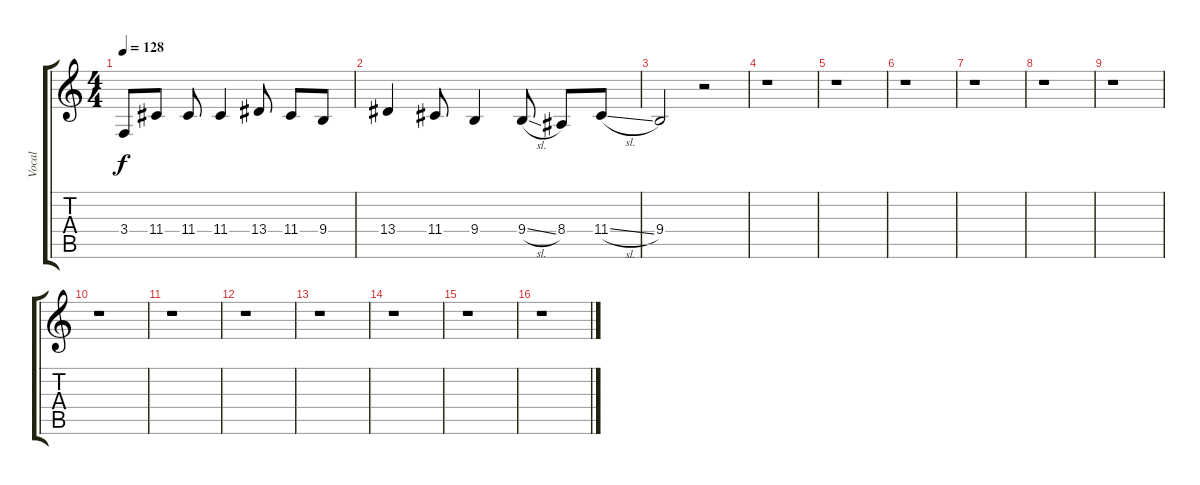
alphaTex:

\track ("Vocal" "Vocal") {instrument sopranosax}
\staff {score tabs}
\tuning (E4 B3 G3 D3 A2 E2) {hide}
\ts (4 4)
\tempo 128
\clef g2
\ks c
3.4.8{dy f} 11.4.8 11.4.8 11.4.4 13.4.8 11.4.8 9.4.8 |
13.4.4 11.4.8 9.4.4 9.4{sl}.8 8.4.8 11.4{sl}.8 |
9.4.2 r.2 |
r.1 |
r.1 |
r.1 |
r.1 |
r.1 |
r.1 |
r.1 |
r.1 |
r.1 |
r.1 |
r.1 |
r.1 |
r.1
